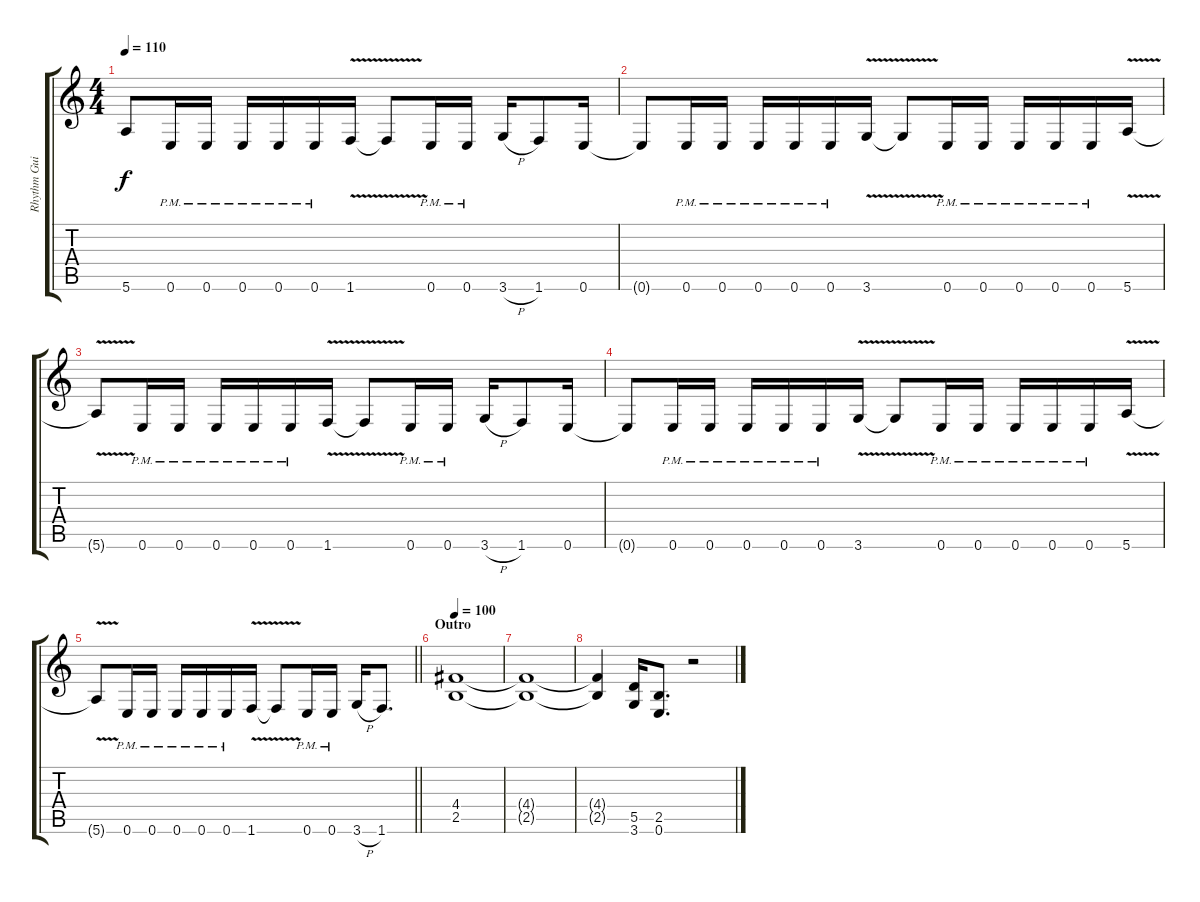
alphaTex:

\track ("Rhythm Guitar" "Rhythm Gui") {instrument distortionguitar}
\staff {score tabs}
\tuning (E4 B3 G3 D3 A2 E2) {hide}
\ts (4 4)
\tempo 110
\clef g2
\ks c
5.6{t}.8{dy f} 0.6{pm}.16 0.6{pm}.16 0.6{pm}.16 0.6{pm}.16 0.6{pm}.16 1.6{v}.16 1.6{t}.8 0.6{pm}.16 0.6{pm}.16 3.6{h}.16 1.6.8 0.6.16 |
0.6{t}.8 0.6{pm}.16 0.6{pm}.16 0.6{pm}.16 0.6{pm}.16 0.6{pm}.16 3.6{v}.16 3.6{t}.8 0.6{pm}.16 0.6{pm}.16 0.6{pm}.16 0.6{pm}.16 0.6{pm}.16 5.6{v}.16 |
5.6{t}.8 0.6{pm}.16 0.6{pm}.16 0.6{pm}.16 0.6{pm}.16 0.6{pm}.16 1.6{v}.16 1.6{t}.8 0.6{pm}.16 0.6{pm}.16 3.6{h}.16 1.6.8 0.6.16 |
0.6{t}.8 0.6{pm}.16 0.6{pm}.16 0.6{pm}.16 0.6{pm}.16 0.6{pm}.16 3.6{v}.16 3.6{t}.8 0.6{pm}.16 0.6{pm}.16 0.6{pm}.16 0.6{pm}.16 0.6{pm}.16 5.6{v}.16 |
\barLineRight lightlight
5.6{t}.8 0.6{pm}.16 0.6{pm}.16 0.6{pm}.16 0.6{pm}.16 0.6{pm}.16 1.6{v}.16 1.6{t}.8 0.6{pm}.16 0.6{pm}.16 3.6{h}.16 1.6.8{d} |
\section ("" "Outro")
\tempo 100
(4.4 2.5).1 |
(4.4{t} 2.5{t}).1 |
(4.4{t} 2.5{t}).4 (5.5 3.6).16 (2.5 0.6).8{d} r.2
